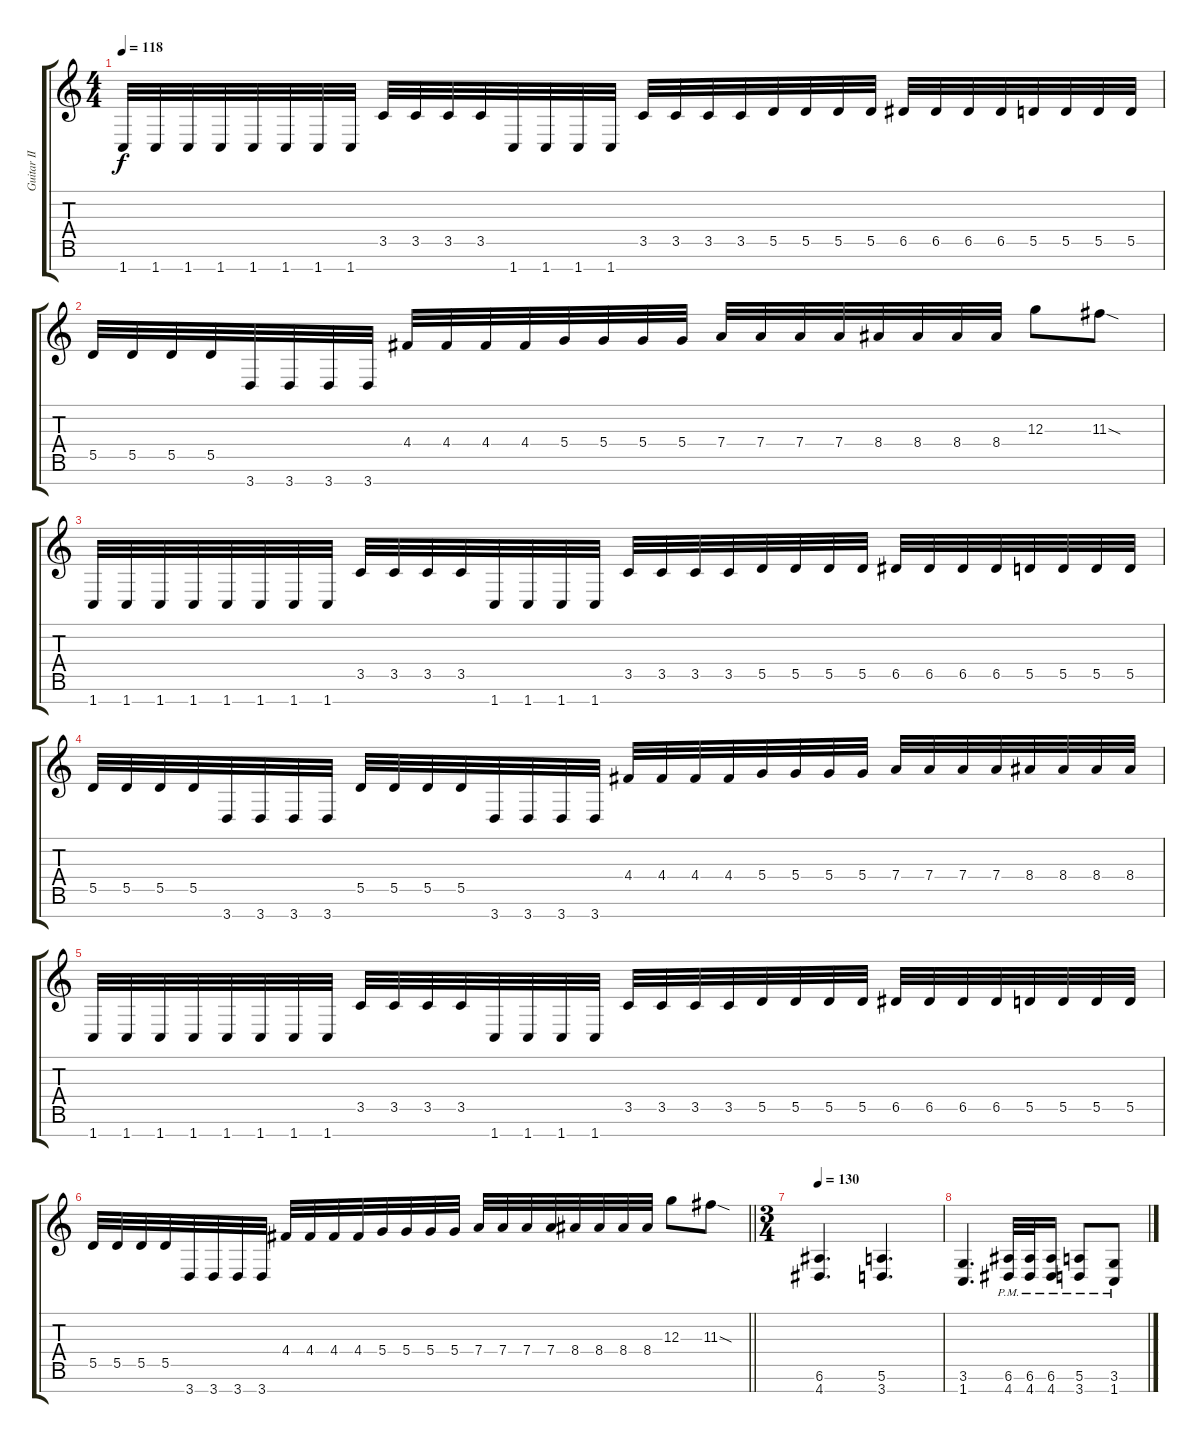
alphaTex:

\track ("Guitar II" "Guitar II") {instrument overdrivenguitar}
\staff {score tabs}
\tuning (E4 B3 G3 D3 A2 E2 B1) {hide}
\ts (4 4)
\tempo 118
\clef g2
\ks c
1.7.32{dy f} 1.7.32 1.7.32 1.7.32 1.7.32 1.7.32 1.7.32 1.7.32 3.5.32 3.5.32 3.5.32 3.5.32 1.7.32 1.7.32 1.7.32 1.7.32 3.5.32 3.5.32 3.5.32 3.5.32 5.5.32 5.5.32 5.5.32 5.5.32 6.5.32 6.5.32 6.5.32 6.5.32 5.5.32 5.5.32 5.5.32 5.5.32 |
5.5.32 5.5.32 5.5.32 5.5.32 3.7.32 3.7.32 3.7.32 3.7.32 4.4.32 4.4.32 4.4.32 4.4.32 5.4.32 5.4.32 5.4.32 5.4.32 7.4.32 7.4.32 7.4.32 7.4.32 8.4.32 8.4.32 8.4.32 8.4.32 12.3.8 11.3{sod}.8 |
1.7.32 1.7.32 1.7.32 1.7.32 1.7.32 1.7.32 1.7.32 1.7.32 3.5.32 3.5.32 3.5.32 3.5.32 1.7.32 1.7.32 1.7.32 1.7.32 3.5.32 3.5.32 3.5.32 3.5.32 5.5.32 5.5.32 5.5.32 5.5.32 6.5.32 6.5.32 6.5.32 6.5.32 5.5.32 5.5.32 5.5.32 5.5.32 |
5.5.32 5.5.32 5.5.32 5.5.32 3.7.32 3.7.32 3.7.32 3.7.32 5.5.32 5.5.32 5.5.32 5.5.32 3.7.32 3.7.32 3.7.32 3.7.32 4.4.32 4.4.32 4.4.32 4.4.32 5.4.32 5.4.32 5.4.32 5.4.32 7.4.32 7.4.32 7.4.32 7.4.32 8.4.32 8.4.32 8.4.32 8.4.32 |
1.7.32 1.7.32 1.7.32 1.7.32 1.7.32 1.7.32 1.7.32 1.7.32 3.5.32 3.5.32 3.5.32 3.5.32 1.7.32 1.7.32 1.7.32 1.7.32 3.5.32 3.5.32 3.5.32 3.5.32 5.5.32 5.5.32 5.5.32 5.5.32 6.5.32 6.5.32 6.5.32 6.5.32 5.5.32 5.5.32 5.5.32 5.5.32 |
\barLineRight lightlight
5.5.32 5.5.32 5.5.32 5.5.32 3.7.32 3.7.32 3.7.32 3.7.32 4.4.32 4.4.32 4.4.32 4.4.32 5.4.32 5.4.32 5.4.32 5.4.32 7.4.32 7.4.32 7.4.32 7.4.32 8.4.32 8.4.32 8.4.32 8.4.32 12.3.8 11.3{sod}.8 |
\ts (3 4)
\section ("" "")
\tempo 130
(6.6 4.7).4{d} (5.6 3.7).4{d} |
(3.6 1.7).4{d} (6.6{pm} 4.7{pm}).32 (6.6{pm} 4.7{pm}).32 (6.6{pm} 4.7{pm}).16 (5.6{pm} 3.7{pm}).8 (3.6{pm} 1.7{pm}).8
